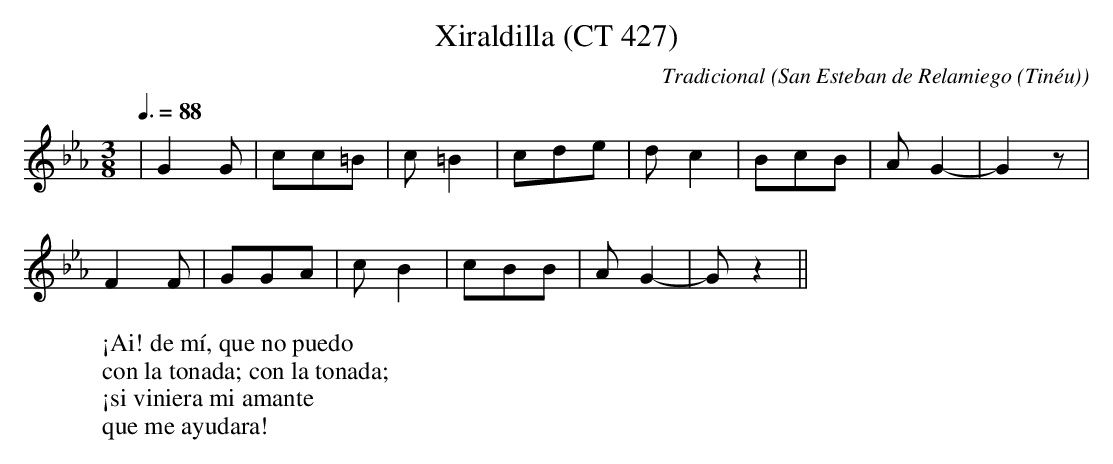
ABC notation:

X:1
T:Xiraldilla (CT 427)
C:Tradicional
O:San Esteban de Relamiego (Tinéu)
M:3/8
L:1/8
Q:3/8=88
K:Cm
|G2 G|cc=B|c =B2|cde|d c2|BcB|A G2-|G2 z|
F2 F|GGA|c B2|cBB|A G2-|G z2||
W:¡Ai! de mí, que no puedo
W:con la tonada; con la tonada;
W:¡si viniera mi amante
W:que me ayudara!
W:
